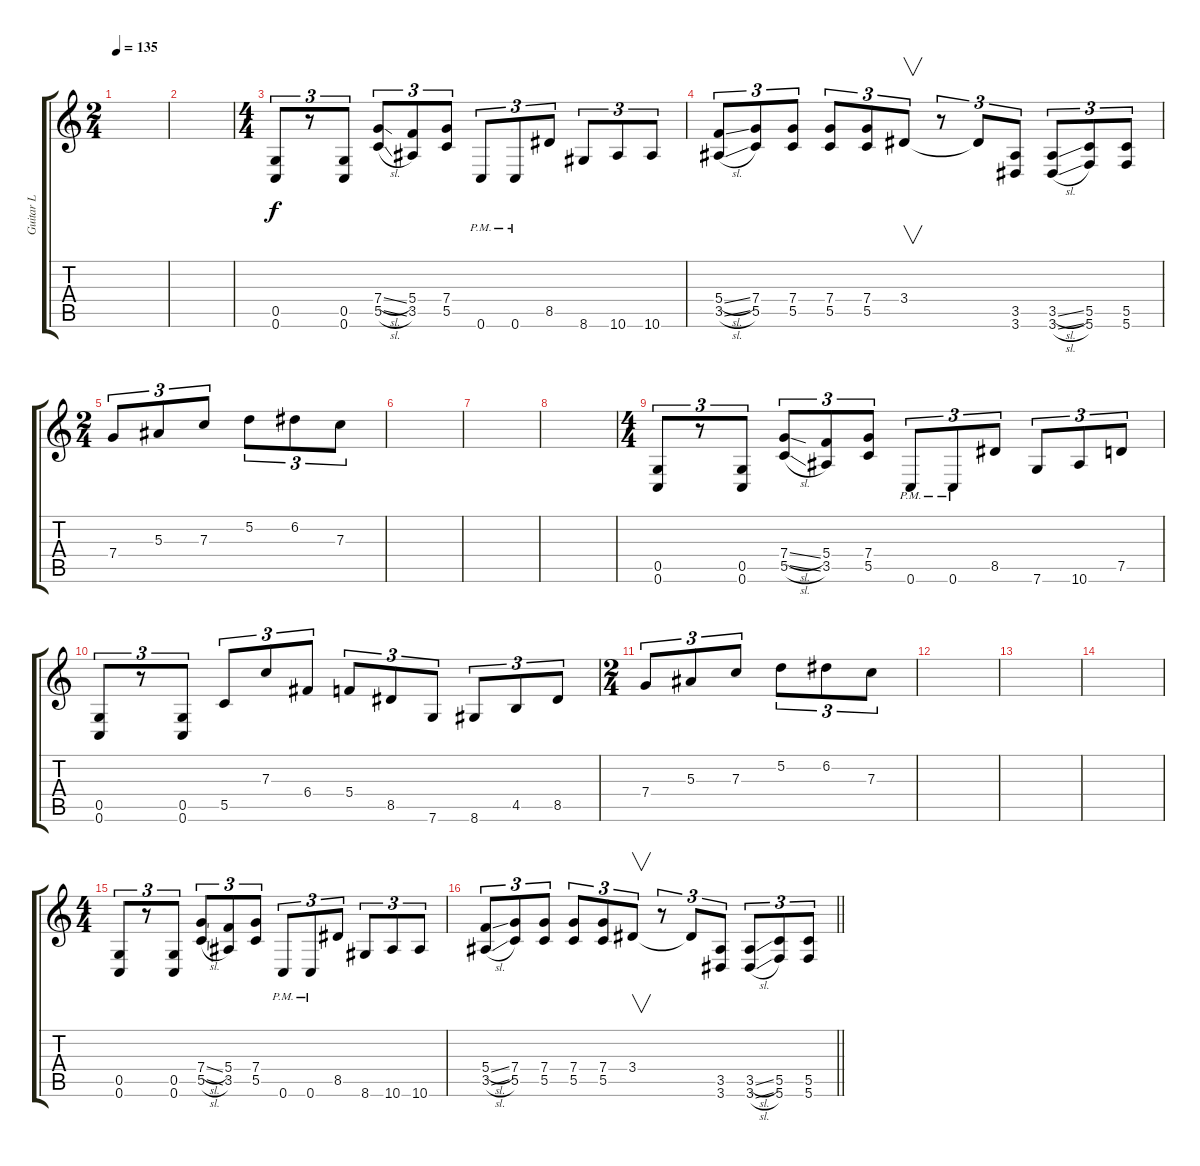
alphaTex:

\track ("Guitar L" "Guitar L") {instrument distortionguitar}
\staff {score tabs}
\tuning (D4 A3 F3 C3 G2 C2) {hide}
\ts (2 4)
\tempo 135
\clef g2
\ks c
|
|
\ts (4 4)
(0.5 0.6).8{tu (3 2)} r.8{tu (3 2)} (0.5 0.6).8{tu (3 2)} (7.4{sl} 5.5{sl}).8{tu (3 2)} (5.4 3.5).8{tu (3 2)} (7.4 5.5).8{tu (3 2)} 0.6{pm}.8{tu (3 2)} 0.6{pm}.8{tu (3 2)} 8.5.8{tu (3 2)} 8.6.8{tu (3 2)} 10.6.8{tu (3 2)} 10.6.8{tu (3 2)} |
(5.4{sl} 3.5{sl}).8{tu (3 2)} (7.4 5.5).8{tu (3 2)} (7.4 5.5).8{tu (3 2)} (7.4 5.5).8{tu (3 2)} (7.4 5.5).8{tu (3 2)} 3.4.8{v tu (3 2) instrument guitarharmonics} r.8{tu (3 2)} 3.4{t}.8{tu (3 2)} (3.5 3.6).8{tu (3 2) instrument distortionguitar} (3.5{sl} 3.6{sl}).8{tu (3 2)} (5.5 5.6).8{tu (3 2)} (5.5 5.6).8{tu (3 2)} |
\ts (2 4)
7.4.8{tu (3 2)} 5.3.8{tu (3 2)} 7.3.8{tu (3 2)} 5.2.8{tu (3 2)} 6.2.8{tu (3 2)} 7.3.8{tu (3 2)} |
|
|
|
\ts (4 4)
(0.5 0.6).8{tu (3 2)} r.8{tu (3 2)} (0.5 0.6).8{tu (3 2)} (7.4{sl} 5.5{sl}).8{tu (3 2)} (5.4 3.5).8{tu (3 2)} (7.4 5.5).8{tu (3 2)} 0.6{pm}.8{tu (3 2)} 0.6{pm}.8{tu (3 2)} 8.5.8{tu (3 2)} 7.6.8{tu (3 2)} 10.6.8{tu (3 2)} 7.5.8{tu (3 2)} |
(0.5 0.6).8{tu (3 2)} r.8{tu (3 2)} (0.5 0.6).8{tu (3 2)} 5.5.8{tu (3 2)} 7.3.8{tu (3 2)} 6.4.8{tu (3 2)} 5.4.8{tu (3 2)} 8.5.8{tu (3 2)} 7.6.8{tu (3 2)} 8.6.8{tu (3 2)} 4.5.8{tu (3 2)} 8.5.8{tu (3 2)} |
\ts (2 4)
7.4.8{tu (3 2)} 5.3.8{tu (3 2)} 7.3.8{tu (3 2)} 5.2.8{tu (3 2)} 6.2.8{tu (3 2)} 7.3.8{tu (3 2)} |
|
|
|
\ts (4 4)
(0.5 0.6).8{tu (3 2)} r.8{tu (3 2)} (0.5 0.6).8{tu (3 2)} (7.4{sl} 5.5{sl}).8{tu (3 2)} (5.4 3.5).8{tu (3 2)} (7.4 5.5).8{tu (3 2)} 0.6{pm}.8{tu (3 2)} 0.6{pm}.8{tu (3 2)} 8.5.8{tu (3 2)} 8.6.8{tu (3 2)} 10.6.8{tu (3 2)} 10.6.8{tu (3 2)} |
\barLineRight lightlight
(5.4{sl} 3.5{sl}).8{tu (3 2)} (7.4 5.5).8{tu (3 2)} (7.4 5.5).8{tu (3 2)} (7.4 5.5).8{tu (3 2)} (7.4 5.5).8{tu (3 2)} 3.4.8{v tu (3 2) instrument guitarharmonics} r.8{tu (3 2)} 3.4{t}.8{tu (3 2)} (3.5 3.6).8{tu (3 2) instrument distortionguitar} (3.5{sl} 3.6{sl}).8{tu (3 2)} (5.5 5.6).8{tu (3 2)} (5.5 5.6).8{tu (3 2)}
